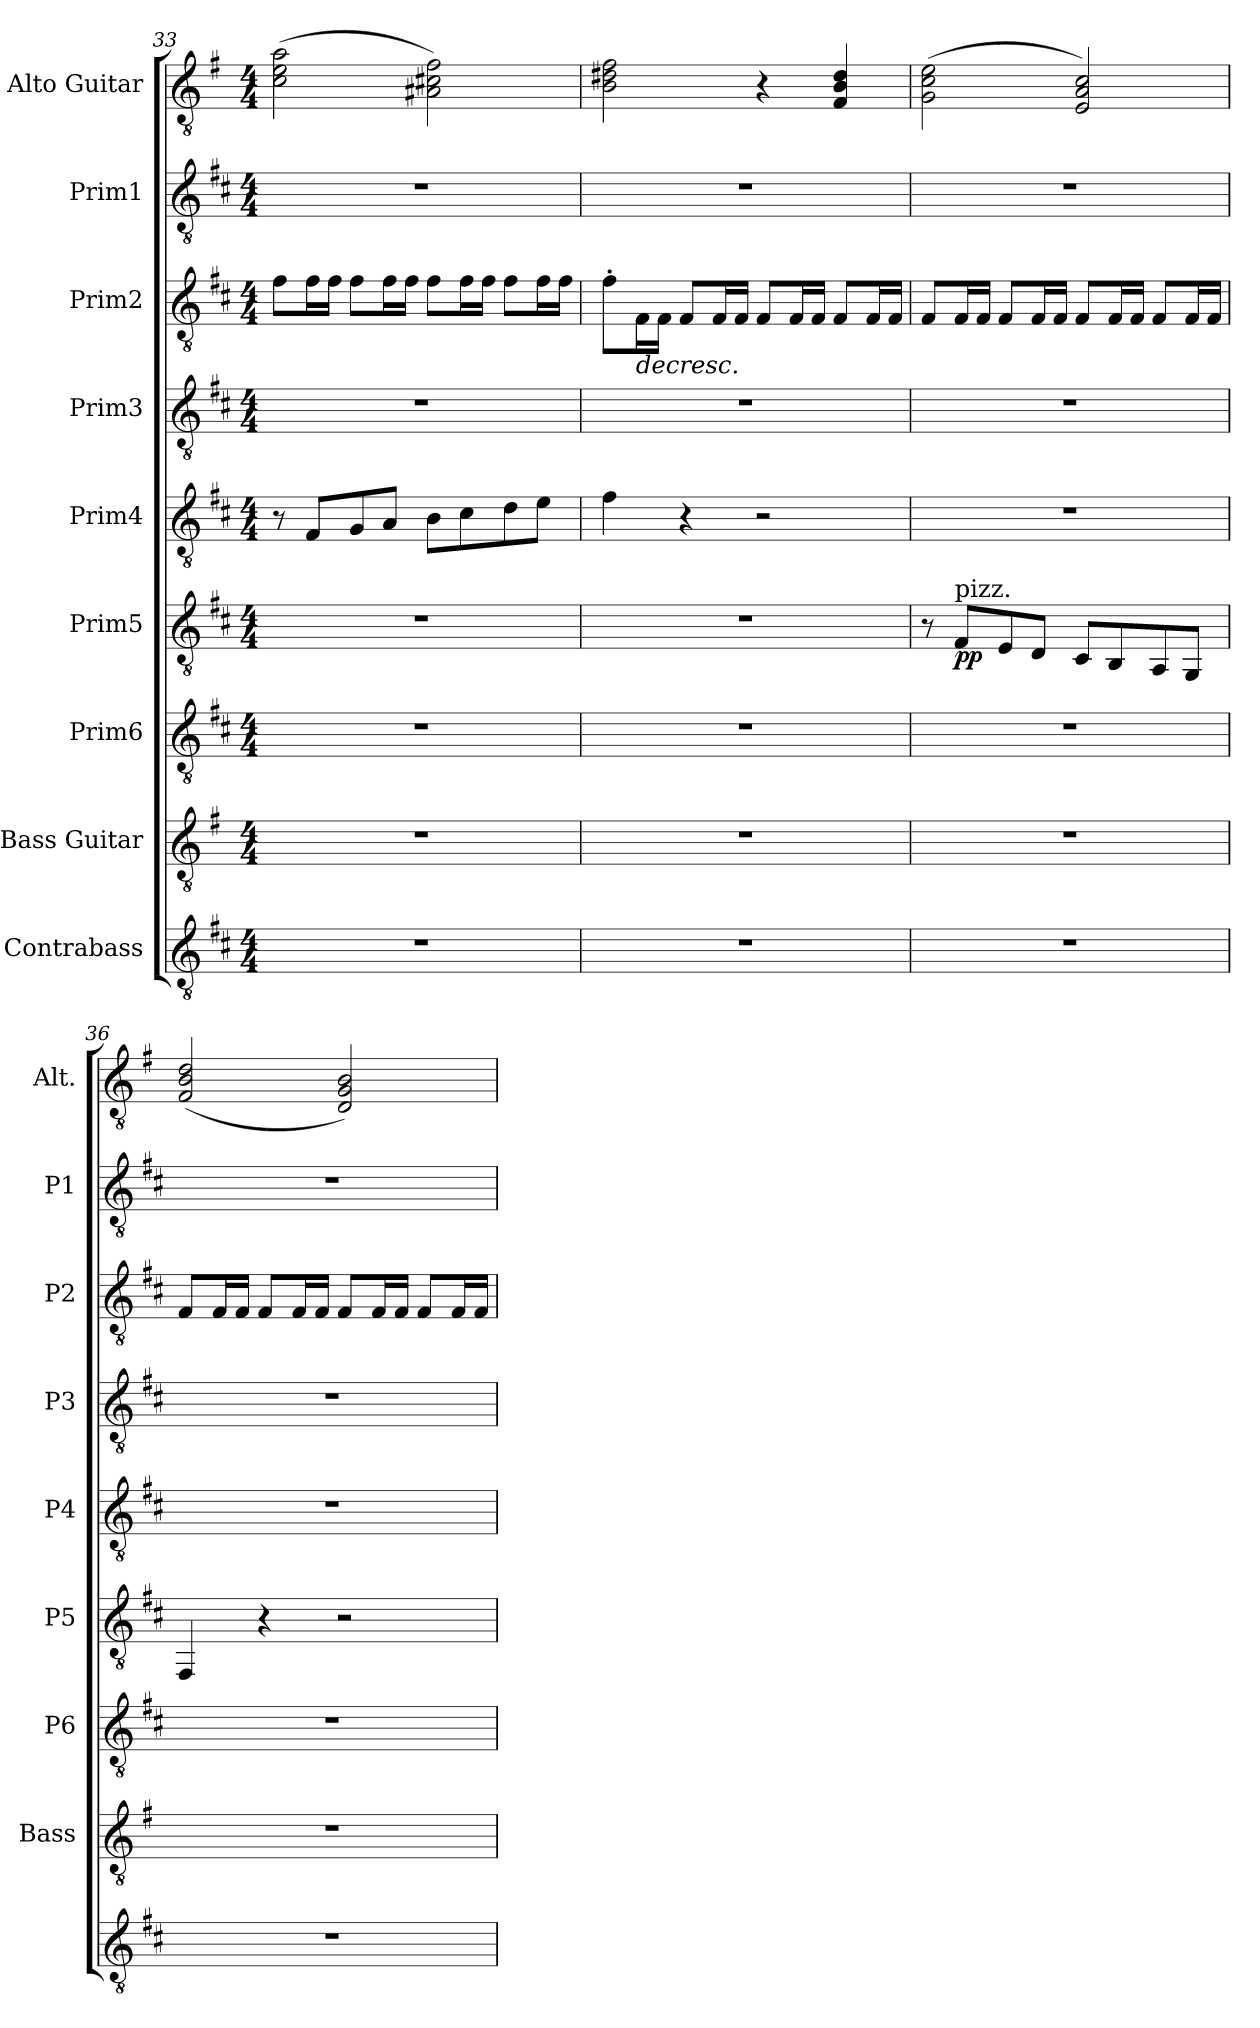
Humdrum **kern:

**kern	**kern	**kern	**kern	**dynam	**kern	**kern	**kern	**dynam	**kern	**kern	**dynam
*part9	*part8	*part7	*part6	*part6	*part5	*part4	*part3	*part3	*part2	*part1	*part1
*staff9	*staff8	*staff7	*staff6	*staff6	*staff5	*staff4	*staff3	*staff3	*staff2	*staff1	*staff1
*I"Contrabass	*I"Bass Guitar	*I"Prim6	*I"Prim5	*	*I"Prim4	*I"Prim3	*I"Prim2	*	*I"Prim1	*I"Alto Guitar	*
*	*I'Bass	*I'P6	*I'P5	*	*I'P4	*I'P3	*I'P2	*	*I'P1	*I'Alt.	*
!!LO:PB:g=z
*clefGv2	*clefGv2	*clefGv2	*clefGv2	*	*clefGv2	*clefGv2	*clefGv2	*	*clefGv2	*clefGv2	*
*ITrd7c12	*ITrd3c5	*	*	*	*	*	*	*	*	*ITrd-4c-7	*
*k[f#c#]	*k[f#c#]	*k[f#c#]	*k[f#c#]	*	*k[f#c#]	*k[f#c#]	*k[f#c#]	*	*k[f#c#]	*k[f#c#]	*
*M4/4	*M4/4	*M4/4	*M4/4	*	*M4/4	*M4/4	*M4/4	*	*M4/4	*M4/4	*
=33	=33	=33	=33	=33	=33	=33	=33	=33	=33	=33	=33
1r	1r	1r	1r	.	8r	1r	8f#\L	.	1r	(2g\ 2b\ 2ee\	.
.	.	.	.	.	8F#/L	.	16f#\L	.	.	.	.
.	.	.	.	.	.	.	16f#\JJ	.	.	.	.
.	.	.	.	.	8G/	.	8f#\L	.	.	.	.
.	.	.	.	.	8A/J	.	16f#\L	.	.	.	.
.	.	.	.	.	.	.	16f#\JJ	.	.	.	.
.	.	.	.	.	8B\L	.	8f#\L	.	.	2e#X\ 2g#X\ 2cc#\)	.
.	.	.	.	.	8c#\	.	16f#\L	.	.	.	.
.	.	.	.	.	.	.	16f#\JJ	.	.	.	.
.	.	.	.	.	8d\	.	8f#\L	.	.	.	.
.	.	.	.	.	8e\J	.	16f#\L	.	.	.	.
.	.	.	.	.	.	.	16f#\JJ	.	.	.	.
=34	=34	=34	=34	=34	=34	=34	=34	=34	=34	=34	=34
1r	1r	1r	1r	.	4f#\	1r	8f#'\L	.	1r	2f#\ 2a#X\ 2cc#\	.
!	!	!	!	!	!	!	!	!LO:HP:b	!	!	!
.	.	.	.	.	.	.	16F#\L	>	.	.	.
.	.	.	.	.	.	.	16F#\JJ	.	.	.	.
.	.	.	.	.	4r	.	8F#/L	.	.	.	.
.	.	.	.	.	.	.	16F#/L	.	.	.	.
.	.	.	.	.	.	.	16F#/JJ	.	.	.	.
.	.	.	.	.	2r	.	8F#/L	.	.	4r	.
.	.	.	.	.	.	.	16F#/L	.	.	.	.
.	.	.	.	.	.	.	16F#/JJ	.	.	.	.
!	!	!	!	!	!	!	!	!LO:DY:b	!	!	!LO:DY:b
.	.	.	.	.	.	.	8F#/L	other-dynamics	.	4c#/ 4f#/ 4a#/	other-dynamics
.	.	.	.	.	.	.	16F#/L	.	.	.	.
.	.	.	.	.	.	.	16F#/JJ	.	.	.	.
.	.	.	.	.	.	.	.	]	.	.	.
=35	=35	=35	=35	=35	=35	=35	=35	=35	=35	=35	=35
1r	1r	1r	8r	.	1r	1r	8F#/L	.	1r	(2d\ 2g\ 2b\	.
!	!	!	!LO:TX:a:t=pizz.	!	!	!	!	!	!	!	!
!	!	!	!	!LO:DY:b	!	!	!	!	!	!	!
.	.	.	8F#/L	pp	.	.	16F#/L	.	.	.	.
.	.	.	.	.	.	.	16F#/JJ	.	.	.	.
.	.	.	8E/	.	.	.	8F#/L	.	.	.	.
.	.	.	8D/J	.	.	.	16F#/L	.	.	.	.
.	.	.	.	.	.	.	16F#/JJ	.	.	.	.
.	.	.	8C#/L	.	.	.	8F#/L	.	.	2B/ 2e/ 2g/)	.
.	.	.	8BB/	.	.	.	16F#/L	.	.	.	.
.	.	.	.	.	.	.	16F#/JJ	.	.	.	.
.	.	.	8AA/	.	.	.	8F#/L	.	.	.	.
.	.	.	8GG/J	.	.	.	16F#/L	.	.	.	.
.	.	.	.	.	.	.	16F#/JJ	.	.	.	.
=36	=36	=36	=36	=36	=36	=36	=36	=36	=36	=36	=36
1r	1r	1r	4FF#/	.	1r	1r	8F#/L	.	1r	(2c#/ 2f#/ 2a/	.
.	.	.	.	.	.	.	16F#/L	.	.	.	.
.	.	.	.	.	.	.	16F#/JJ	.	.	.	.
.	.	.	4r	.	.	.	8F#/L	.	.	.	.
.	.	.	.	.	.	.	16F#/L	.	.	.	.
.	.	.	.	.	.	.	16F#/JJ	.	.	.	.
.	.	.	2r	.	.	.	8F#/L	.	.	2A/ 2d/ 2f#/)	.
.	.	.	.	.	.	.	16F#/L	.	.	.	.
.	.	.	.	.	.	.	16F#/JJ	.	.	.	.
.	.	.	.	.	.	.	8F#/L	.	.	.	.
.	.	.	.	.	.	.	16F#/L	.	.	.	.
.	.	.	.	.	.	.	16F#/JJ	.	.	.	.
=	=	=	=	=	=	=	=	=	=	=	=
*-	*-	*-	*-	*-	*-	*-	*-	*-	*-	*-	*-
